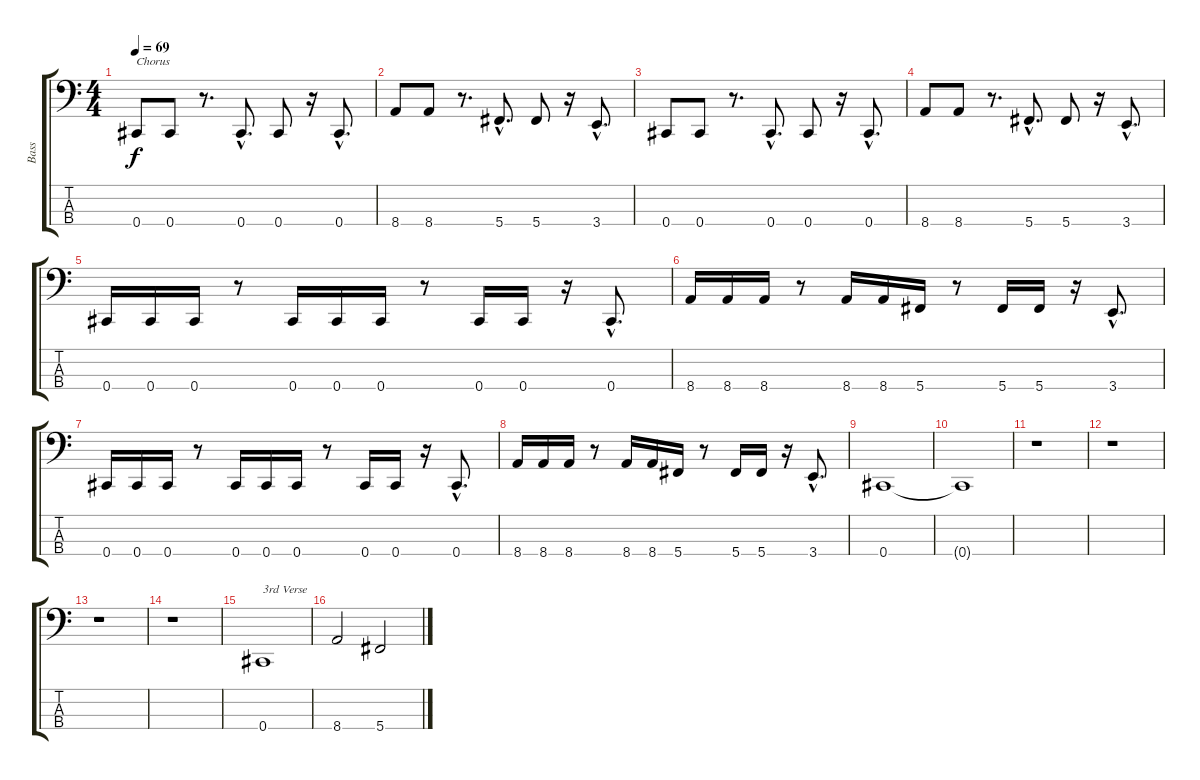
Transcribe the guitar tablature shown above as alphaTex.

\track ("Bass" "Bass") {instrument electricbassfinger}
\staff {score tabs}
\tuning (Gb2 Db2 Ab1 Db1) {hide}
\ts (4 4)
\tempo 69
\clef f4
\ks c
0.4.8{txt "Chorus" dy f} 0.4.8 r.8{d} 0.4{hac}.8{d} 0.4.8 r.16 0.4{hac}.8{d} |
8.4.8 8.4.8 r.8{d} 5.4{hac}.8{d} 5.4.8 r.16 3.4{hac}.8{d} |
0.4.8 0.4.8 r.8{d} 0.4{hac}.8{d} 0.4.8 r.16 0.4{hac}.8{d} |
8.4.8 8.4.8 r.8{d} 5.4{hac}.8{d} 5.4.8 r.16 3.4{hac}.8{d} |
0.4.16 0.4.16 0.4.16 r.8 0.4.16 0.4.16 0.4.16 r.8 0.4.16 0.4.16 r.16 0.4{hac}.8{d} |
8.4.16 8.4.16 8.4.16 r.8 8.4.16 8.4.16 5.4.16 r.8 5.4.16 5.4.16 r.16 3.4{hac}.8{d} |
0.4.16 0.4.16 0.4.16 r.8 0.4.16 0.4.16 0.4.16 r.8 0.4.16 0.4.16 r.16 0.4{hac}.8{d} |
8.4.16 8.4.16 8.4.16 r.8 8.4.16 8.4.16 5.4.16 r.8 5.4.16 5.4.16 r.16 3.4{hac}.8{d} |
0.4.1 |
0.4{t}.1 |
r.1 |
r.1 |
r.1 |
r.1 |
0.4.1{txt "3rd Verse"} |
8.4.2 5.4.2
